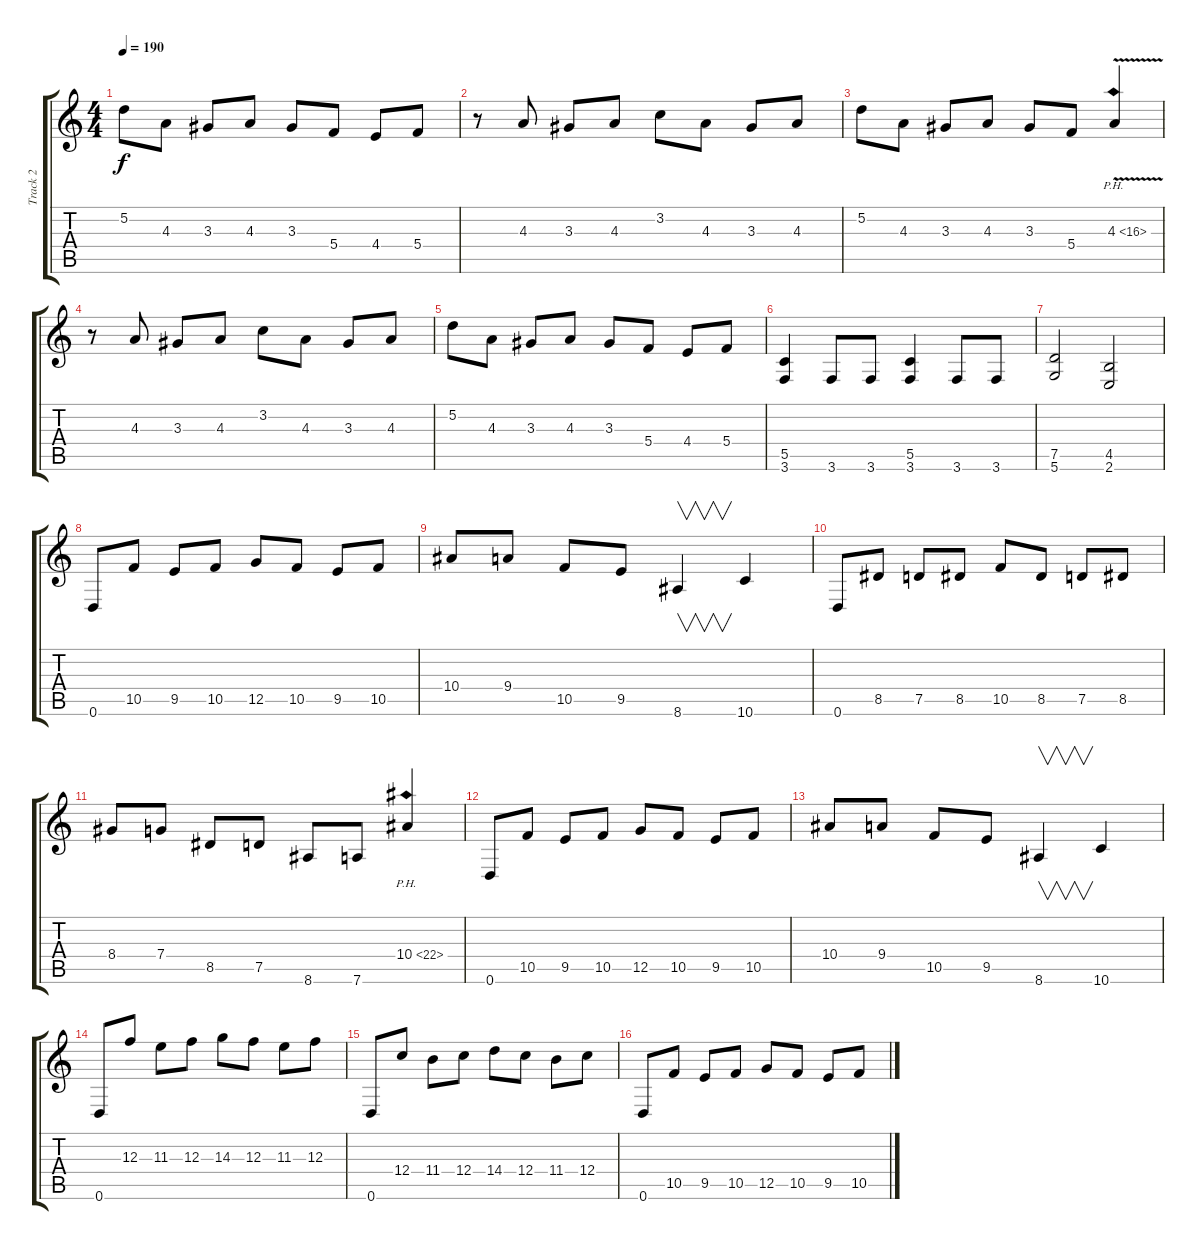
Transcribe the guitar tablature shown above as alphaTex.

\track ("Track 2" "Track 2") {instrument distortionguitar}
\staff {score tabs}
\tuning (D4 A3 F3 C3 G2 D2) {hide}
\ts (4 4)
\tempo 190
\clef g2
\ks c
5.2.8{dy f} 4.3.8 3.3.8 4.3.8 3.3.8 5.4.8 4.4.8 5.4.8 |
r.8 4.3.8 3.3.8 4.3.8 3.2.8 4.3.8 3.3.8 4.3.8 |
5.2.8 4.3.8 3.3.8 4.3.8 3.3.8 5.4.8 4.3{ph 12 v}.4 |
r.8 4.3.8 3.3.8 4.3.8 3.2.8 4.3.8 3.3.8 4.3.8 |
5.2.8 4.3.8 3.3.8 4.3.8 3.3.8 5.4.8 4.4.8 5.4.8 |
(5.5 3.6).4 3.6.8 3.6.8 (5.5 3.6).4 3.6.8 3.6.8 |
(7.5 5.6).2 (4.5 2.6).2 |
0.6.8 10.5.8 9.5.8 10.5.8 12.5.8 10.5.8 9.5.8 10.5.8 |
10.4.8 9.4.8 10.5.8 9.5.8 8.6.4{v} 10.6.4 |
0.6.8 8.5.8 7.5.8 8.5.8 10.5.8 8.5.8 7.5.8 8.5.8 |
8.4.8 7.4.8 8.5.8 7.5.8 8.6.8 7.6.8 10.4{ph 12}.4 |
0.6.8 10.5.8 9.5.8 10.5.8 12.5.8 10.5.8 9.5.8 10.5.8 |
10.4.8 9.4.8 10.5.8 9.5.8 8.6.4{v} 10.6.4 |
0.6.8 12.3.8 11.3.8 12.3.8 14.3.8 12.3.8 11.3.8 12.3.8 |
0.6.8 12.4.8 11.4.8 12.4.8 14.4.8 12.4.8 11.4.8 12.4.8 |
0.6.8 10.5.8 9.5.8 10.5.8 12.5.8 10.5.8 9.5.8 10.5.8
